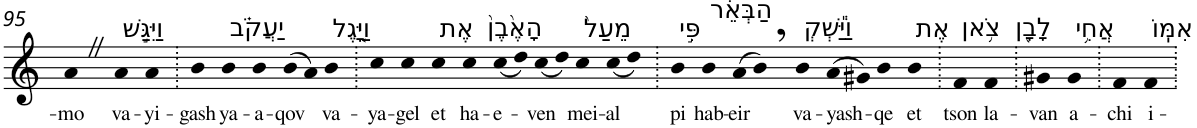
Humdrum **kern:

**kern	**text
*part1	*part1
*staff1	*staff1
*I"Piano	*
*I'Pno	*
!!LO:PB:g=z
*clefG2	*
*k[]	*
=95	=95
!	!LO:LY:b
4aZ	-mo
!LO:TX:a:t=וַיִּגַּ֣שׁ	!
!	!LO:LY:b
4a	va-
!	!LO:LY:b
4a	-yi-
=96.	=96.
!	!LO:LY:b
4b	-gash
!LO:TX:a:t=יַעֲקֹ֗ב	!
!	!LO:LY:b
4b	ya-
!	!LO:LY:b
4b	-a-
!	!LO:LY:b
(>8b	-qov
8a)	.
!LO:TX:a:t=וַיָּ֤גֶל	!
!	!LO:LY:b
4b	va-
=97.	=97.
!	!LO:LY:b
4cc	-ya-
!	!LO:LY:b
4cc	-gel
!LO:TX:a:t=אֶת	!
!	!LO:LY:b
4cc	et
!LO:TX:a:t=הָאֶ֙בֶן֙	!
!	!LO:LY:b
4cc	ha-
!	!LO:LY:b
(<8cc	-e-
8dd)	.
!	!LO:LY:b
(<8cc	-ven
8dd)	.
!LO:TX:a:t=מֵעַל֙	!
!	!LO:LY:b
4cc	mei-
!	!LO:LY:b
(<8cc	-al
8dd)	.
=98.	=98.
!LO:TX:a:t=פִּ֣י	!
!	!LO:LY:b
4b	pi
!LO:TX:a:t=הַבְּאֵ֔ר	!
!	!LO:LY:b
4b	hab-
!	!LO:LY:b
(>8a	-eir
8b,)	.
!LO:TX:a:t=וַיַּ֕שְׁקְ	!
!	!LO:LY:b
4b	va-
!	!LO:LY:b
(>8a	-yash-
8g#X)	.
!	!LO:LY:b
4b	-qe
!LO:TX:a:t=אֶת	!
!	!LO:LY:b
4b	et
=99.	=99.
!LO:TX:a:t=צֹ֥אן	!
!	!LO:LY:b
4f	tson
!LO:TX:a:t=לָבָ֖ן	!
!	!LO:LY:b
4f	la-
=100.	=100.
!	!LO:LY:b
4g#X	-van
!LO:TX:a:t=אֲחִ֥י	!
!	!LO:LY:b
4g#	a-
=101.	=101.
!	!LO:LY:b
4f	-chi
!LO:TX:a:t=אִמּֽוֹ	!
!	!LO:LY:b
4f	i-
=.	=.
*-	*-
